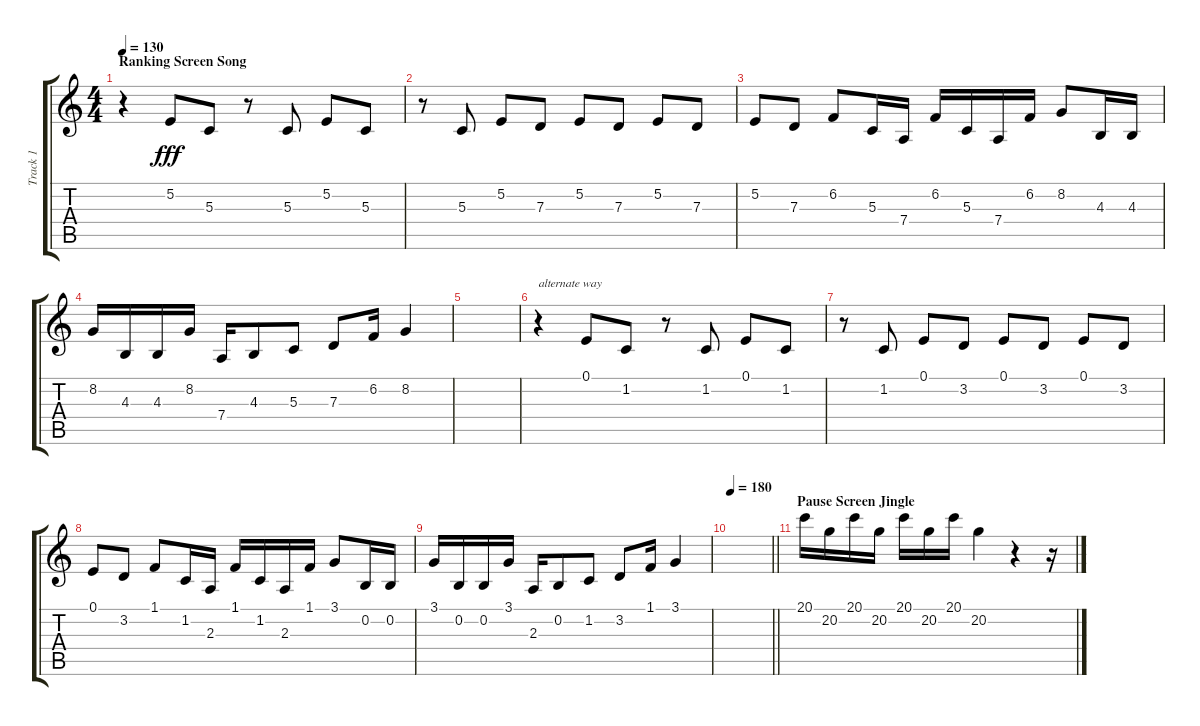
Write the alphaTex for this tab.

\track ("Track 1" "Track 1") {instrument clavinet}
\staff {score tabs}
\tuning (E4 B3 G3 D3 A2 E2) {hide}
\ts (4 4)
\section ("" "Ranking Screen Song")
\tempo 130
\clef g2
\ks c
r.4{dy f} 5.2.8{dy fff} 5.3.8 r.8 5.3.8 5.2.8 5.3.8 |
r.8 5.3.8 5.2.8 7.3.8 5.2.8 7.3.8 5.2.8 7.3.8 |
5.2.8 7.3.8 6.2.8 5.3.16 7.4.16 6.2.16 5.3.16 7.4.16 6.2.16 8.2.8 4.3.16 4.3.16 |
8.2.16 4.3.16 4.3.16 8.2.16 7.4.16 4.3.8 5.3.8 7.3.8 6.2.16 8.2.4 |
|
r.4{txt "alternate way"} 0.1.8 1.2.8 r.8 1.2.8 0.1.8 1.2.8 |
r.8 1.2.8 0.1.8 3.2.8 0.1.8 3.2.8 0.1.8 3.2.8 |
0.1.8 3.2.8 1.1.8 1.2.16 2.3.16 1.1.16 1.2.16 2.3.16 1.1.16 3.1.8 0.2.16 0.2.16 |
3.1.16 0.2.16 0.2.16 3.1.16 2.3.16 0.2.8 1.2.8 3.2.8 1.1.16 3.1.4 |
\tempo 180
\barLineRight lightlight
|
\section ("" "Pause Screen Jingle")
20.1.16 20.2.16 20.1.16 20.2.16 20.1.16 20.2.16 20.1.16 20.2.4 r.4 r.16
